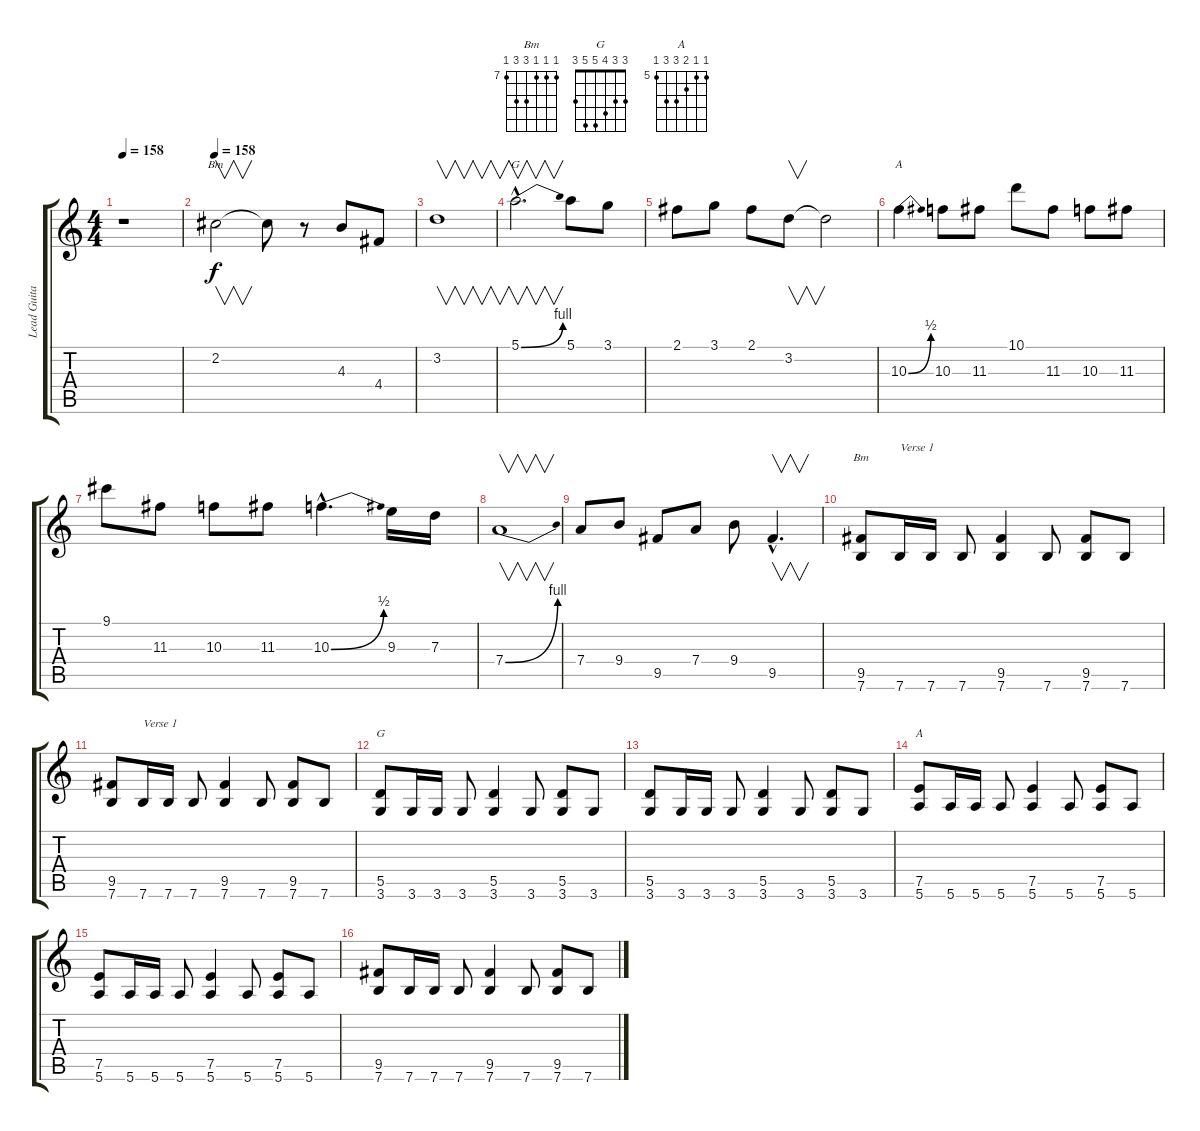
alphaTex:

\track ("Lead Guitar" "Lead Guita") {instrument distortionguitar}
\staff {score tabs}
\tuning (E4 B3 G3 D3 A2 E2) {hide}
\chord ("Bm" x x x x x x) {firstfret 0}
\chord ("G" x x x x x x) {firstfret 0}
\chord ("A" x x x x x x) {firstfret 0}
\chord ("Bm" 7 7 7 9 9 7) {firstfret 7}
\chord ("G" 3 3 4 5 5 3)
\chord ("A" 5 5 6 7 7 5) {firstfret 5}
\ts (4 4)
\tempo 158
\clef g2
\ks c
r.1{dy f instrument distortionguitar} |
\tempo 158
2.2.2{v ch "Bm"} 2.2{t}.8 r.8 4.3.8 4.4.8 |
3.2.1{v} |
5.1{be (bend 0 0 60 4) hac}.2{v d ch "G"} 5.1.8 3.1.8 |
2.1.8 3.1.8 2.1.8 3.2.8{v} 3.2{t}.2 |
10.3{be (bend 0 0 60 2)}.4{ch "A"} 10.3.8 11.3.8 10.1.8 11.3.8 10.3.8 11.3.8 |
9.1.8 11.3.8 10.3.8 11.3.8 10.3{be (bend 0 0 60 2) hac}.4{d} 9.3.16 7.3.16 |
7.4{be (bend 0 0 60 4)}.1{v} |
7.4.8 9.4.8 9.5.8 7.4.8 9.4.8 9.5{hac}.4{v d} |
(9.5 7.6).8{ch "Bm"} 7.6.16{txt "Verse 1"} 7.6.16 7.6.8 (9.5 7.6).4 7.6.8 (9.5 7.6).8 7.6.8 |
(9.5 7.6).8 7.6.16{txt "Verse 1"} 7.6.16 7.6.8 (9.5 7.6).4 7.6.8 (9.5 7.6).8 7.6.8 |
(5.5 3.6).8{ch "G"} 3.6.16 3.6.16 3.6.8 (5.5 3.6).4 3.6.8 (5.5 3.6).8 3.6.8 |
(5.5 3.6).8 3.6.16 3.6.16 3.6.8 (5.5 3.6).4 3.6.8 (5.5 3.6).8 3.6.8 |
(7.5 5.6).8{ch "A"} 5.6.16 5.6.16 5.6.8 (7.5 5.6).4 5.6.8 (7.5 5.6).8 5.6.8 |
(7.5 5.6).8 5.6.16 5.6.16 5.6.8 (7.5 5.6).4 5.6.8 (7.5 5.6).8 5.6.8 |
(9.5 7.6).8 7.6.16 7.6.16 7.6.8 (9.5 7.6).4 7.6.8 (9.5 7.6).8 7.6.8
